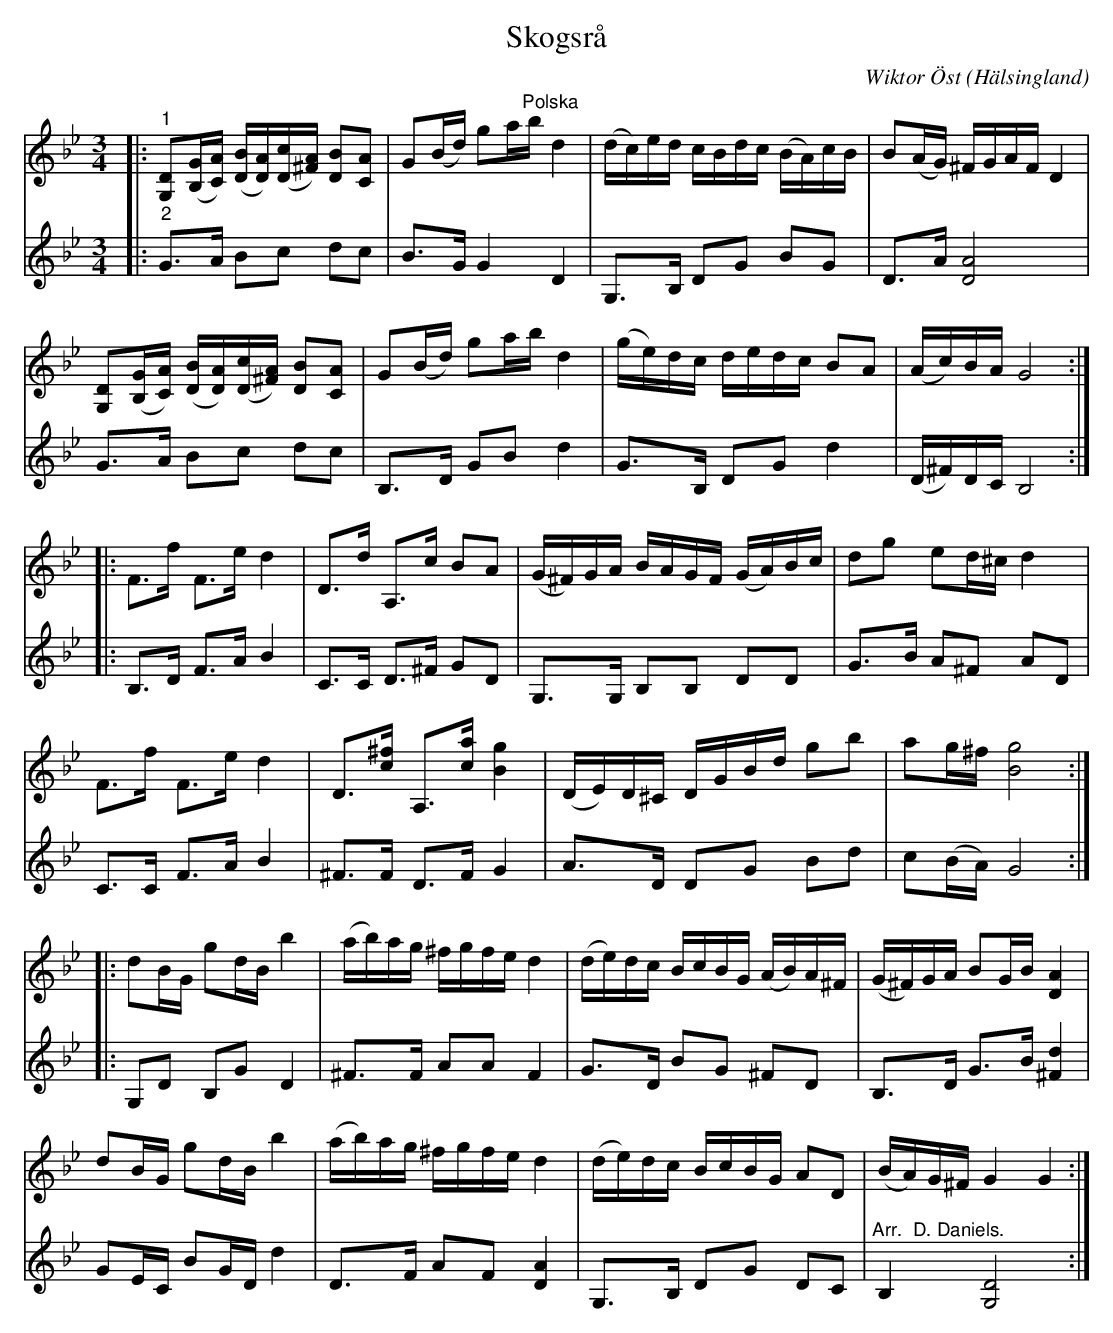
X:1
T:Skogsrå
C:Wiktor Öst
O:Hälsingland
L:1/8
M:3/4
K:Bb
V:1
|:"^1" [G,D]([B,G]/[CA]/) ([DB]/[DA]/)([Dc]/[^FA]/) [DB][CA] | G(B/d/) ga/"^Polska"b/ d2 | (d/c/)e/d/ c/B/d/c/ (B/A/)c/B/ | B(A/G/) ^F/G/A/F/ D2 |
[G,D]([B,G]/[CA]/) ([DB]/[DA]/)([Dc]/[^FA]/) [DB][CA] | G(B/d/) ga/b/ d2 | (g/e/)d/c/ d/e/d/c/ BA | (A/c/)B/A/ G4 ::
 F>f F>e d2 | D>d A,>c BA | (G/^F/)G/A/ B/A/G/F/ (G/A/)B/c/ | dg ed/^c/ d2 |
F>f F>e d2 | D>[c^f] A,>[ca] [Bg]2 | (D/E/)D/^C/ D/G/B/d/ gb | ag/^f/ [Bg]4 ::
dB/G/ gd/B/ b2 | (a/b/)a/g/ ^f/g/f/e/ d2 | (d/e/)d/c/ B/c/B/G/ (A/B/)A/^F/ | (G/^F/)G/A/ BG/B/ [DA]2 |
 dB/G/ gd/B/ b2 | (a/b/)a/g/ ^f/g/f/e/ d2 | (d/e/)d/c/ B/c/B/G/ AD | (B/A/)G/^F/ G2 G2 :|
V:2
|:"^2" G>A Bc dc | B>G G2 D2 | G,>B, DG BG | D>A [DA]4 |
G>A Bc dc | B,>D GB d2 | G>B, DG d2 | (D/^F/)D/C/ B,4 ::
B,>D F>A B2 | C>C D>^F GD | G,>G, B,B, DD | G>B A^F AD |
 C>C F>A B2 | ^F>F D>F G2 | A>D DG Bd | c(B/A/) G4 ::
G,D B,G D2 | ^F>F AA F2 | G>D BG ^FD | B,>D G>B [^Fd]2 |
GE/C/ BG/D/ d2 | D>F AF [DA]2 | G,>B, DG DC | "^Arr.  D. Daniels." B,2 [G,D]4 :|
